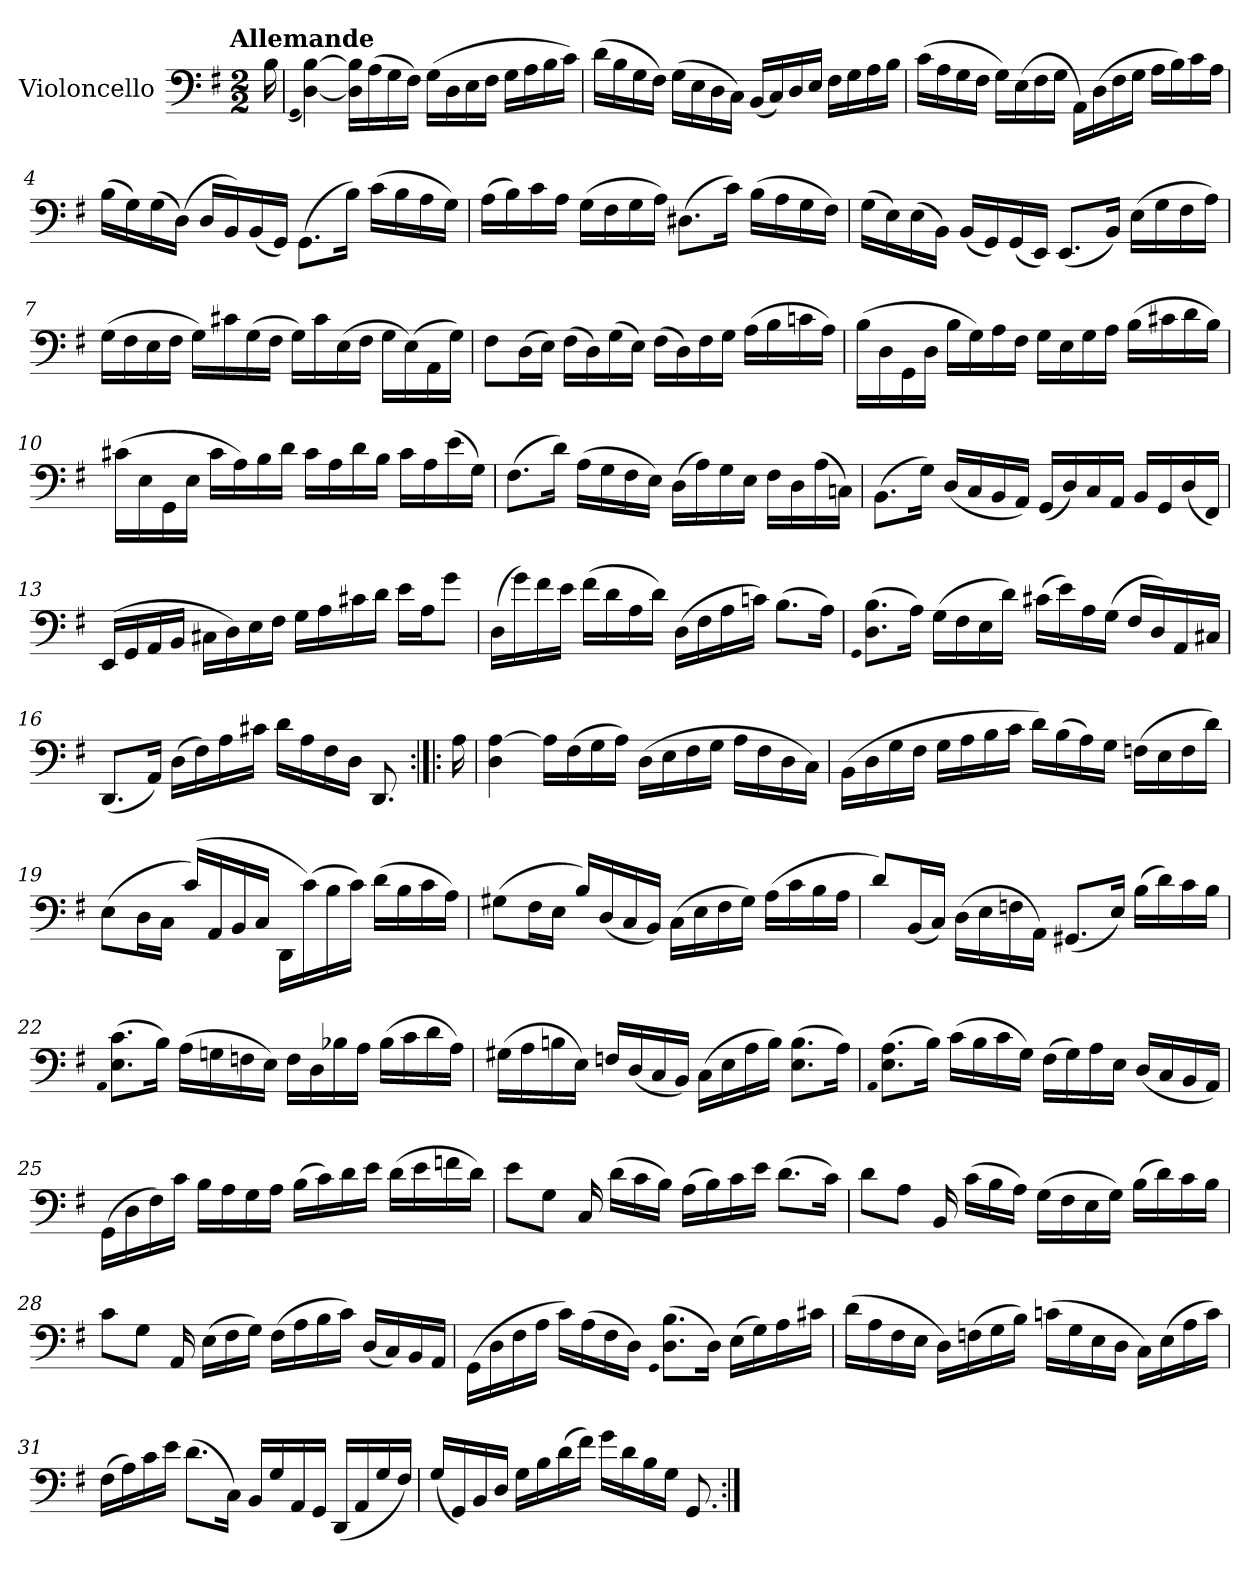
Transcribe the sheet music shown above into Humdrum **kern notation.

**kern
*part1
*staff1
*I"Violoncello
*I'Vc
*clefF4
*k[f#]
!!LO:TX:omd:t=Allemande
*M2/2
*MM100
=
16B\
=1
(qGG
[4D\ [4B\)
16D]\ 16B]\LL
(16A\
16G\
16F#\JJ)
(16G\LL
16D\
16E\
16F#\JJ
16G\LL
16A\
16B\
16c\JJ)
=2
(16d\LL
16B\
16G\
16F#\JJ)
(16G\LL
16E\
16D\
16C\JJ)
(16BB/LL
16C/)
16D/
16E/JJ
16F#\LL
16G\
16A\
16B\JJ
=3
(16c\LL
16A\
16G\
16F#\JJ
16G\LL)
(16E\
16F#\
16G\JJ
16AA\LL)
(16D\
16F#\
16G\JJ
16A\LL
16B\)
16c\
16A\JJ
=4
(16B\LL
16G\)
(16G\
(16D\JJ)
16D/LL
16BB/)
(16BB/
16GG/JJ)
(8.GG\L
16B\Jk)
(16c\LL
16B\
16A\
16G\JJ)
=5
(16A\LL
16B\)
16c\
16A\JJ
(16G\LL
16F#\
16G\
16A\JJ)
(8.D#X\L
16c\Jk)
(16B\LL
16A\
16G\
16F#\JJ)
=6
(16G\LL
16E\)
(16E\
16BB\JJ)
(16BB/LL
16GG/)
(16GG/
16EE/JJ)
(8.EE/L
16BB/Jk)
(16E\LL
16G\
16F#\
16A\JJ)
=7
(16G\LL
16F#\
16E\
16F#\JJ
16G\LL)
16c#X\
(16G\
16F#\JJ
16G\LL)
16c#\
(16E\
16F#\JJ
16G\LL
(16E\)
16AA\
16G\JJ)
=8
8F#\L
(16D\L
16E\JJ)
(16F#\LL
16D\)
(16G\
16E\JJ)
(16F#\LL
16D\)
16F#\
16G\JJ
(16A\LL
16B\
16cn\
16A\JJ)
=9
(16B\LL
16D\
16GG\
16D\JJ
16B\LL
16G\)
16A\
16F#\JJ
16G\LL
16E\
16G\
16A\JJ
(16B\LL
16c#X\
16d\
16B\JJ)
=10
(16c#X\LL
16E\
16GG\
16E\JJ
16c#\LL
16A\)
16B\
16d\JJ
16c#\LL
16A\
16d\
16B\JJ
16c#\LL
16A\
(16e\
16G\JJ)
=11
(8.F#\L
16d\Jk)
(16A\LL
16G\
16F#\
16E\JJ)
(16D\LL
16A\)
16G\
16E\JJ
16F#\LL
16D\
(16A\
16Cn\JJ)
=12
(8.BB\L
16G\Jk)
(16D/LL
16C/
16BB/
16AA/JJ)
(16GG/LL
16D/)
16C/
16AA/JJ
16BB/LL
16GG/
(16D/
16FF#/JJ)
=13
(16EE/LL
16GG/
16AA/
16BB/JJ
16C#X\LL
16D\)
16E\
16F#\JJ
16G\LL
16A\
16c#X\
16d\JJ
16e\LL
16A\J
8g\J
=14
(16D\LL
16g\)
16f#\
16e\JJ
(16f#\LL
16d\
16A\
16d\JJ)
(16D\LL
16F#\
16A\
16cn\JJ)
(8.B\L
16A\Jk)
=15
qGG
(8.D\ 8.B\L
16A\Jk)
(16G\LL
16F#\
16E\
16d\JJ)
(16c#X\LL
16e\)
16A\
(16G\JJ
16F#/LL
16D/)
16AA/
16C#X/JJ
=16
(8.DD/L
16AA/Jk)
(16D\LL
16F#\)
16A\
16c#X\JJ
16d\LL
16A\
16F#\
16D\JJ
8.DD/
=:|!|:
16A\
=17
4D\ [4A\
16A\LL]
(16F#\
16G\
16A\JJ)
(16D\LL
16E\
16F#\
16G\JJ
16A\LL
16F#\
16D\
16C\JJ)
=18
(16BB\LL
16D\
16G\
16F#\JJ
16G\LL
16A\
16B\
16c\JJ
16d\LL)
(16B\
16A\)
16G\JJ
(16Fn\LL
16E\
16F\
16d\JJ)
=19
(8E\L
16D\L
16C\JJ
(16c/LL)
16AA/
16BB/
16C/JJ
16DD\LL
(16c\)
16B\
16c\JJ)
(16d\LL
16B\
16c\
16A\JJ)
=20
(8G#X\L
16F#\L
16E\JJ
16B/LL)
(16D/
16C/
16BB/JJ)
(16C\LL
16E\
16F#\
16G#\JJ)
(16A\LL
16c\
16B\
16A\JJ
=21
8d/L)
(16BB/L
16C/JJ)
(16D\LL
16E\
16Fn\
16AA\JJ)
(8.GG#X/L
16E/Jk)
(16B\LL
16d\)
16c\
16B\JJ
=22
qAA
(8.E\ 8.c\L
16B\Jk)
(16A\LL
16Gn\
16Fn\
16E\JJ)
16F\LL
16D\
16B-X\
16A\JJ
(16B-\LL
16c\
16d\
16A\JJ)
=23
(16G#X\LL
16A\
16Bn\
16E\JJ)
16Fn/LL
(16D/
16C/
16BB/JJ)
(16C\LL
16E\
16A\
16B\JJ)
(8.E\ 8.B\L
16A\Jk)
=24
qAA
(8.E\ 8.A\L
16B\Jk)
(16c\LL
16B\
16c\
16G\JJ)
(16F#\LL
16G\)
16A\
16E\JJ
(16D/LL
16C/
16BB/
16AA/JJ)
=25
(16GG\LL
16D\
16F#\)
16c\JJ
16B\LL
16A\
16G\
16A\JJ
(16B\LL
16c\)
16d\
16e\JJ
(16d\LL
16e\
16fn\
16d\JJ)
=26
8e\L
8G\J
16C/
(16d\LL
16c\
16B\JJ)
(16A\LL
16B\)
16c\
16e\JJ
(8.d\L
16c\Jk)
=27
8d\L
8A\J
16BB/
(16c\LL
16B\
16A\JJ)
(16G\LL
16F#\
16E\
16G\JJ)
(16B\LL
16d\)
16c\
16B\JJ
=28
8c\L
8G\J
16AA/
(16E\LL
16F#\
16G\JJ)
(16F#\LL
16A\
16B\
16c\JJ)
(16D/LL
16C/)
16BB/
16AA/JJ
=29
(16GG\LL
16D\
16F#\
16A\JJ
16c\LL)
(16A\
16F#\
16D\JJ)
qGG
(8.D\ 8.B\L
16D\Jk)
(16E\LL
16G\)
16A\
16c#X\JJ
=30
(16d\LL
16A\
16F#\
16E\JJ
16D\LL)
(16Fn\
16G\
16B\JJ)
(16cn\LL
16G\
16E\
16D\JJ
16C\LL)
(16E\
16A\
16c\JJ)
=31
(16F#\LL
16A\)
16c\
16e\JJ
(8.d\L
16C\Jk)
16BB/LL
16G/
16AA/
16GG/JJ
(16DD/LL
16AA/
16G/
16F#/JJ)
=32
(16G/LL
16GG/)
16BB/
16D/JJ
16G\LL
16B\
(16d\
16f#\JJ)
16g\LL
16d\
16B\
16G\JJ
8.GG/
=:|!
*-
